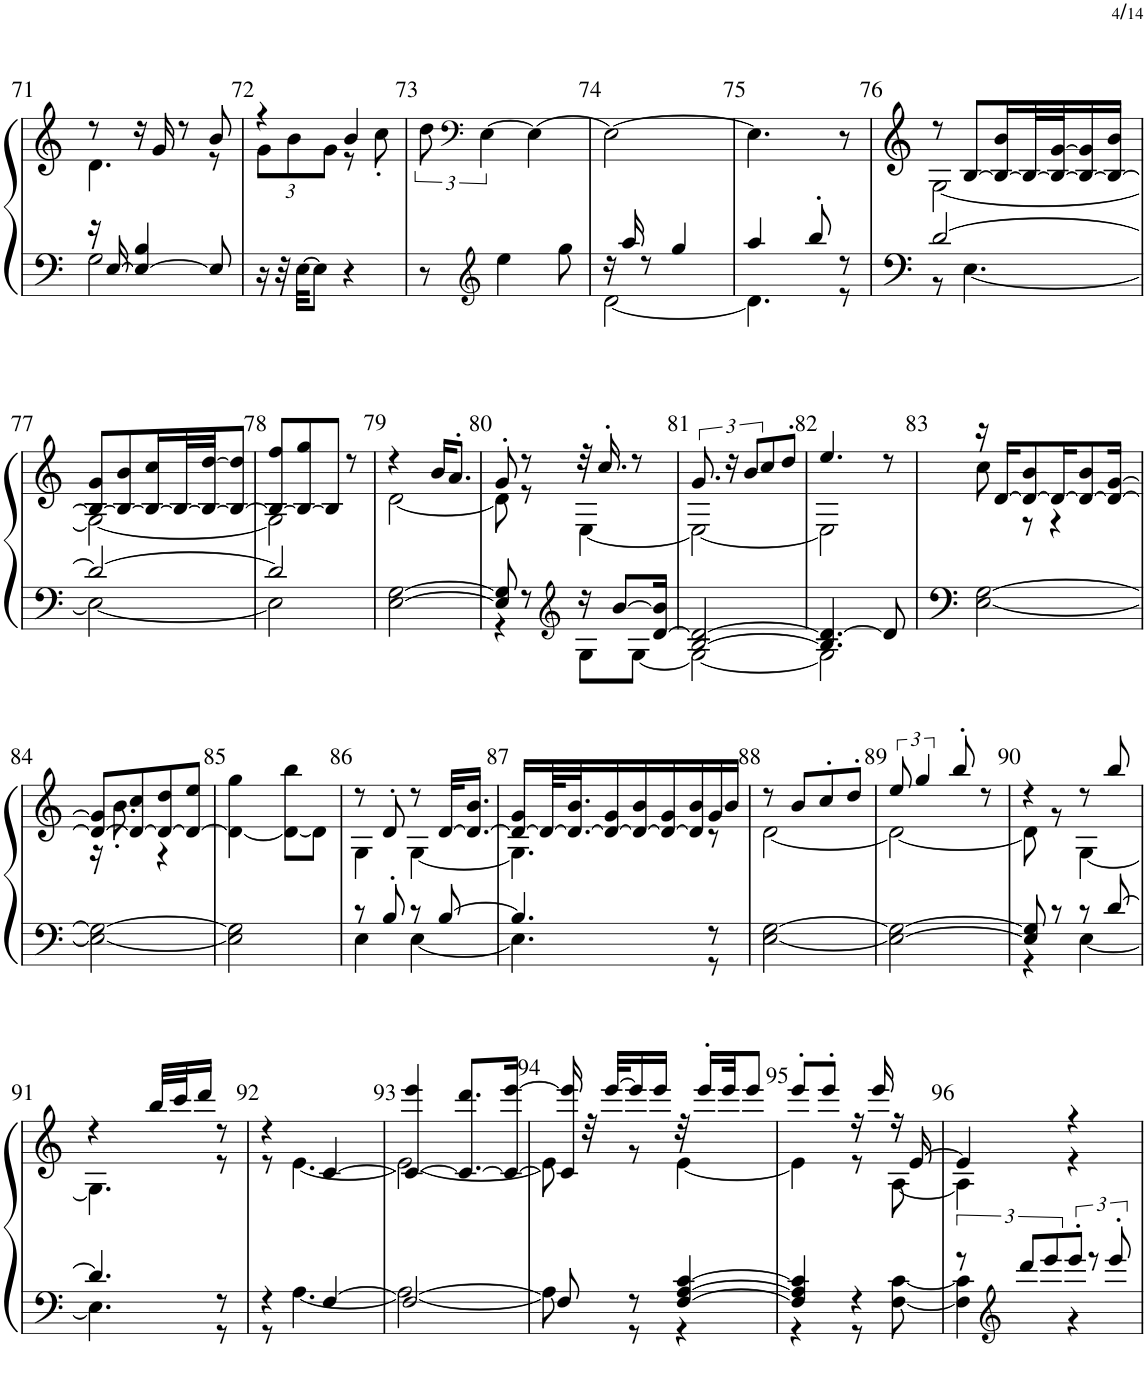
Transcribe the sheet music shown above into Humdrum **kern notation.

**kern	**kern
*part1	*part1
*staff2	*staff1
*I"ピアノ	*
!!LO:PB:g=z
*clefF4	*clefF4
*k[]	*k[]
*M4/8	*M4/8
=71	=71
*^	*^
16r	2G\	8r	4.d\
[16E/	.	.	.
4E/_ 4B/	.	16r	.
.	.	16g/	.
.	.	8r	.
8E/]	.	8b/	8r
*v	*v	*	*
=72	=72	=72
*	*	*Xbrackettup
16r	4r	12g\L
32r	.	.
.	.	12b\
[32E\KKL	.	.
8E\J]	.	.
.	.	12g\J
4r	4b/	8r
.	.	8cc'\
*	*v	*v
=73	=73
*	*brackettup
8r	12dd\
*	*clefF4
.	[6E\
*clefG2	*
4ee\	.
.	4E\_
8gg\	.
=74	=74
*^	*
16r	[2d\	2E\_
16aa/	.	.
8r	.	.
4gg/	.	.
=75	=75	=75
4aa/	4.d\]	4.E\]
8bb'/	.	.
8r	8r	8r
=76	=76	=76
*	*	*^
[2d/	8r	8r	[2G\
.	[4.E\	[8B/L	.
.	.	16B/_ 16b/L	.
.	.	32B/L_	.
.	.	32B/_ [32g/J	.
.	.	16B/_ 16g/]	.
.	.	16B/_ 16b/JJ	.
!!LO:LB:g=z	!!
=77	=77	=77	=77
2d/_	2E\_	8B/_ 8g/L	2G\_
.	.	8B/_ 8b/	.
.	.	16B/_ 16cc/L	.
.	.	32B/L_	.
.	.	32B/_ [32dd/JJ	.
.	.	8B/_ 8dd/]J	.
=78	=78	=78	=78
2d/]	2E\]	8B/_ 8ff/L	2G\]
.	.	8B/_ 8gg/	.
.	.	8B/J]	.
.	.	8r	.
*v	*v	*	*
=79	=79	=79
[2E\ [2G\	4r	[2d\
.	16b/KL	.
.	8.a'/J	.
=80	=80	=80
*^	*	*
8E/] 8G/]	4r	8g'/	8d\]
8r	.	8r	8r
*clefG2	*	*	*
16r	8G\L	32r	[4E\
.	.	16.cc'/	.
[8b/L	.	.	.
.	[8G\J	8r	.
[16d/ 16b/]Jk	.	.	.
=81	=81	=81	=81
[2B/ 2d/_	2G\_	12.g/	2E\_
.	.	24r	.
.	.	12b/L	.
.	.	8cc/	.
.	.	8dd'/J	.
=82	=82	=82	=82
4.B/] 4.d/_	2G\]	4.ee/	2E\]
8d/]	.	8r	.
*v	*v	*	*
=83	=83	=83
[2E\ [2G\	16r	8cc\
.	[16d/KL	.
.	8d/_ 8b/	8r
.	16d/K_	4r
.	8d/_ 8b/	.
.	16d/_ [16g/Jk	.
!!LO:LB:g=z	!!
=84	=84	=84
2E\_ 2G\_	8d/_ 8g/]L	16r
.	.	8.b'\
.	8d/_ 8cc/	.
.	8d/_ 8dd/	4r
.	8d/_ 8ee/J	.
*	*v	*v
=85	=85
2E\] 2G\]	4d\_ 4gg\
.	8d\_ 8bb\L
.	8d\J]
=86	=86
*^	*^
8r	4E\	8r	4G\
8B'/	.	8d'/	.
8r	[4E\	8r	[4G\
[8B/	.	[32d/KLL	.
.	.	16.d/_ 16.b/JJ	.
=87	=87	=87	=87
4.B/]	4.E\]	16d/_ 16g/LL	4.G\]
.	.	64d/KL_	.
.	.	32.d/_ 32.b/J	.
.	.	16d/_ 16g/	.
.	.	16d/_ 16b/	.
.	.	16d/_ 16g/	.
.	.	16d/] 16b/	.
8r	8r	16g/	8r
.	.	16b/JJ	.
*v	*v	*	*
=88	=88	=88
[2E\ [2G\	8r	[2d\
.	8b/L	.
.	8cc'/	.
.	8dd'/J	.
=89	=89	=89
2E\_ 2G\_	12ee/	2d\_
.	6gg/	.
.	8bb'/	.
.	8r	.
=90	=90	=90
*^	*	*
8E/] 8G/]	4r	4r	8d\]
8r	.	.	8r
8r	[4E\	8r	[4G\
[8d/	.	8bb/	.
!!LO:LB:g=z	!!
=91	=91	=91	=91
4.d/]	4.E\]	4r	4.G\]
.	.	32bb/LLL	.
.	.	32ccc/J	.
.	.	16ddd/JJ	.
8r	8r	8r	8r
=92	=92	=92	=92
4r	8r	4r	8r
.	[4.A\	.	[4.e\
[4F/	.	[4c/	.
=93	=93	=93	=93
2F/_	2A\_	4c/_ 4eee/	2e\_
.	.	8.c/_ 8.ddd/L	.
.	.	16c/_ [16eee/Jk	.
=94	=94	=94	=94
8F/]	8A\]	16c/] 16eee/]	8e\]
.	.	32r	.
.	.	[32eee/KLL	.
8r	8r	16eee/]	8r
.	.	16eee/JJ	.
[4F/ [4A/ [4c/	4r	32r	[4e\
.	.	16eee'/LL	.
.	.	32eee/JK	.
.	.	8eee/J	.
=95	=95	=95	=95
4F/] 4A/] 4c/]	4r	8eee'/L	4e\]
.	.	8eee'/J	.
4r	8r	16r	8r
.	.	16eee/	.
.	[8F\ [8c\	16r	[8A\
.	.	[16e/	.
=96	=96	=96	=96
12r	4F\] 4c\]	4e/]	4A\]
*clefG2	*	*	*
12ddd/L	.	.	.
12eee/	.	.	.
12eee'/J	4r	4r	4r
12r	.	.	.
12eee'/	.	.	.
*v	*v	*	*
*	*v	*v
=	=
*-	*-
